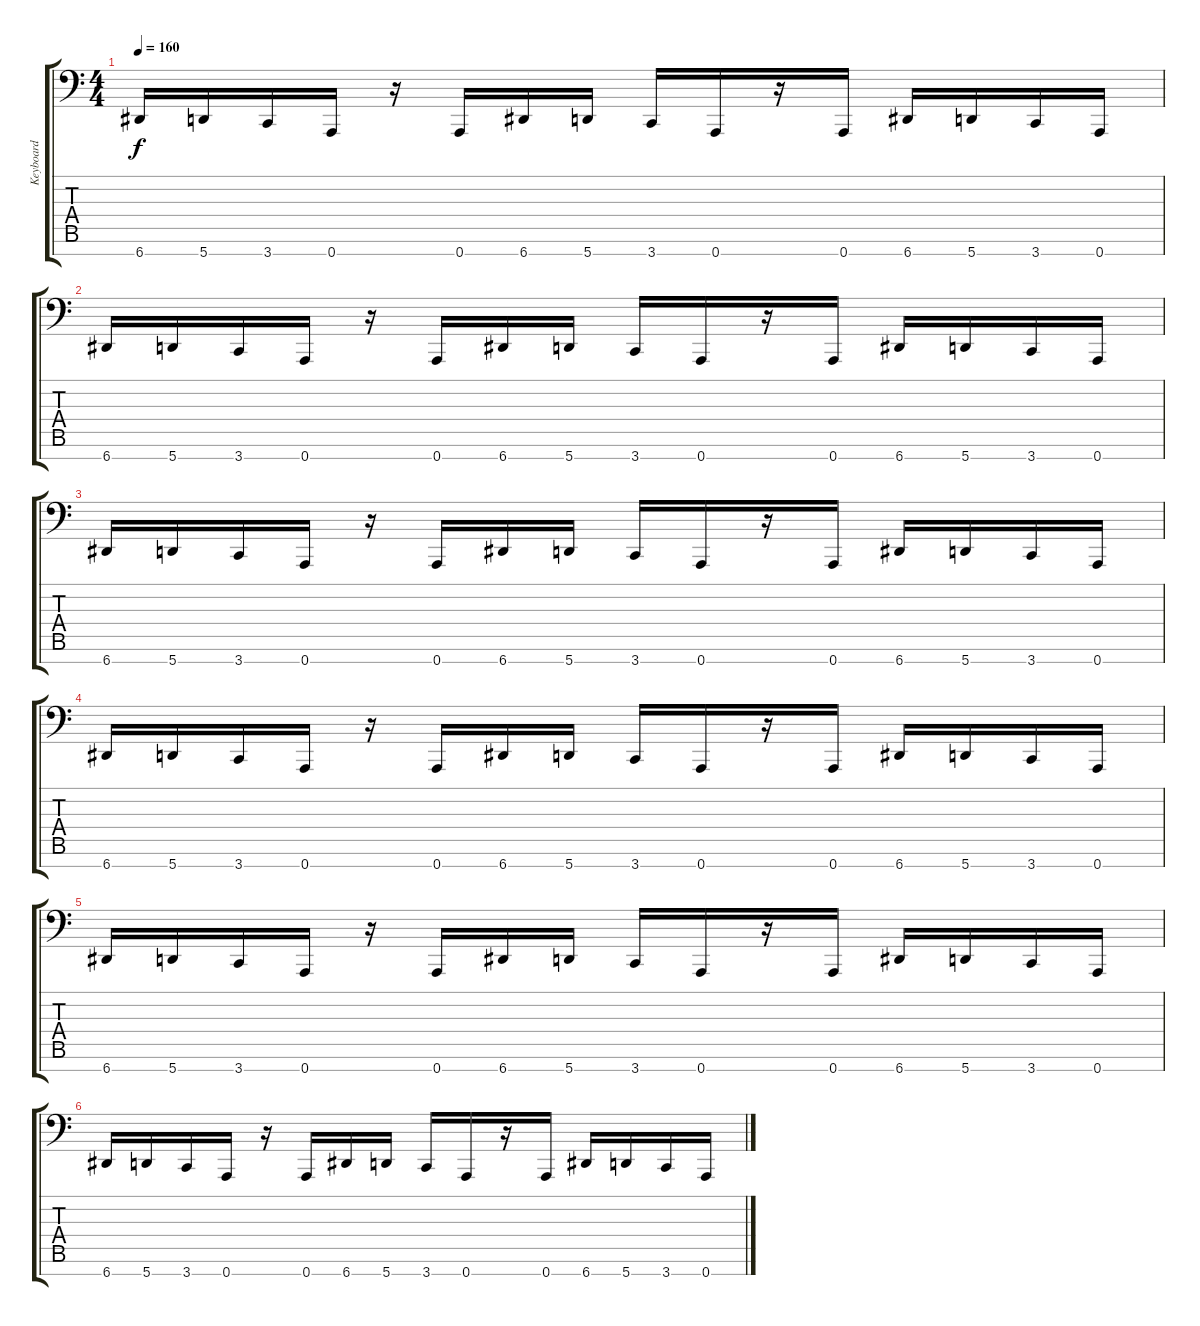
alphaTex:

\track ("Keyboard" "Keyboard") {instrument lead1square}
\staff {score tabs}
\tuning (E4 B3 G3 D3 A2 E2 A1) {hide}
\ts (4 4)
\tempo 160
\clef f4
\ks c
6.7.16{dy f} 5.7.16 3.7.16 0.7.16 r.16 0.7.16 6.7.16 5.7.16 3.7.16 0.7.16 r.16 0.7.16 6.7.16 5.7.16 3.7.16 0.7.16 |
6.7.16 5.7.16 3.7.16 0.7.16 r.16 0.7.16 6.7.16 5.7.16 3.7.16 0.7.16 r.16 0.7.16 6.7.16 5.7.16 3.7.16 0.7.16 |
6.7.16 5.7.16 3.7.16 0.7.16 r.16 0.7.16 6.7.16 5.7.16 3.7.16 0.7.16 r.16 0.7.16 6.7.16 5.7.16 3.7.16 0.7.16 |
6.7.16 5.7.16 3.7.16 0.7.16 r.16 0.7.16 6.7.16 5.7.16 3.7.16 0.7.16 r.16 0.7.16 6.7.16 5.7.16 3.7.16 0.7.16 |
6.7.16 5.7.16 3.7.16 0.7.16 r.16 0.7.16 6.7.16 5.7.16 3.7.16 0.7.16 r.16 0.7.16 6.7.16 5.7.16 3.7.16 0.7.16 |
6.7.16 5.7.16 3.7.16 0.7.16 r.16 0.7.16 6.7.16 5.7.16 3.7.16 0.7.16 r.16 0.7.16 6.7.16 5.7.16 3.7.16 0.7.16
